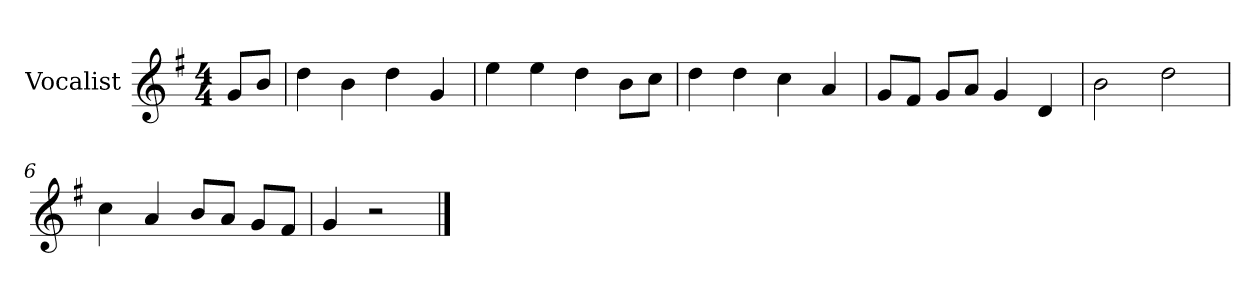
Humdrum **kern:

**kern
*part1
*staff1
*I"Vocalist
*k[f#]
*G:
*M4/4
=
8gL
8bJ
=1
4dd
4b
4dd
4g
=2
4ee
4ee
4dd
8bL
8ccJ
=3
4dd
4dd
4cc
4a
=4
8gL
8f#J
8gL
8aJ
4g
4d
=5
2b
2dd
=6
4cc
4a
8bL
8aJ
8gL
8f#J
=7
4g
2r
==
*-
